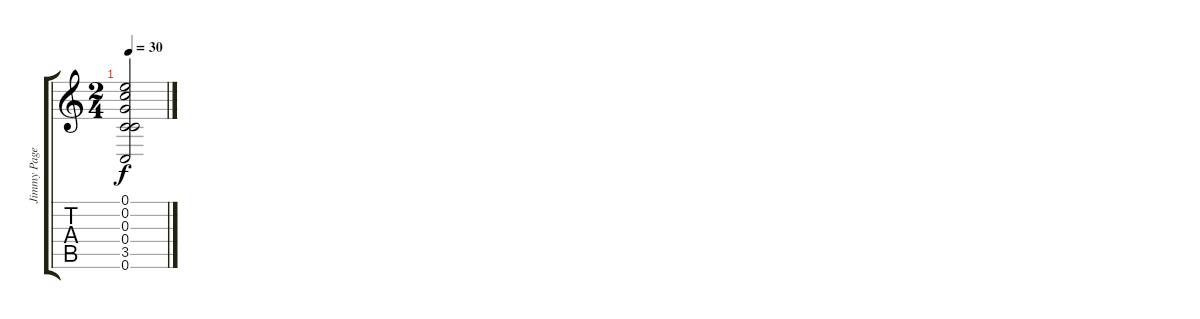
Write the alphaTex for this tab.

\track ("Jimmy Page" "Jimmy Page") {instrument acousticguitarsteel}
\staff {score tabs}
\tuning (E4 C4 G3 C3 A2 C2) {hide}
\ts (2 4)
\tempo 30
\clef g2
\ks c
(0.1{t} 0.2{t} 0.3{t} 0.4{t} 3.5{t} 0.6{t}).2{dy f}
